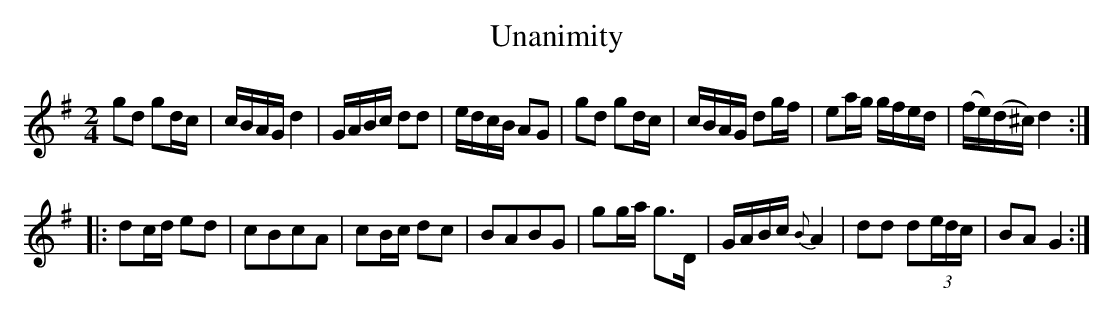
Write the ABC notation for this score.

X:1
T:Unanimity
M:2/4
K:G
g2d2 g2dc| cBAG d4| GABc d2d2| edcB A2G2|\
g2d2 g2dc| cBAG d2gf| e2ag gfed| (fe)(d^c) d4:|
|:d2cd e2d2| c2B2c2A2| c2Bc d2c2| B2A2B2G2|\
g2ga g3D| GABc {B}A4| d2d2 d2(3edc| B2A2 G4:|
